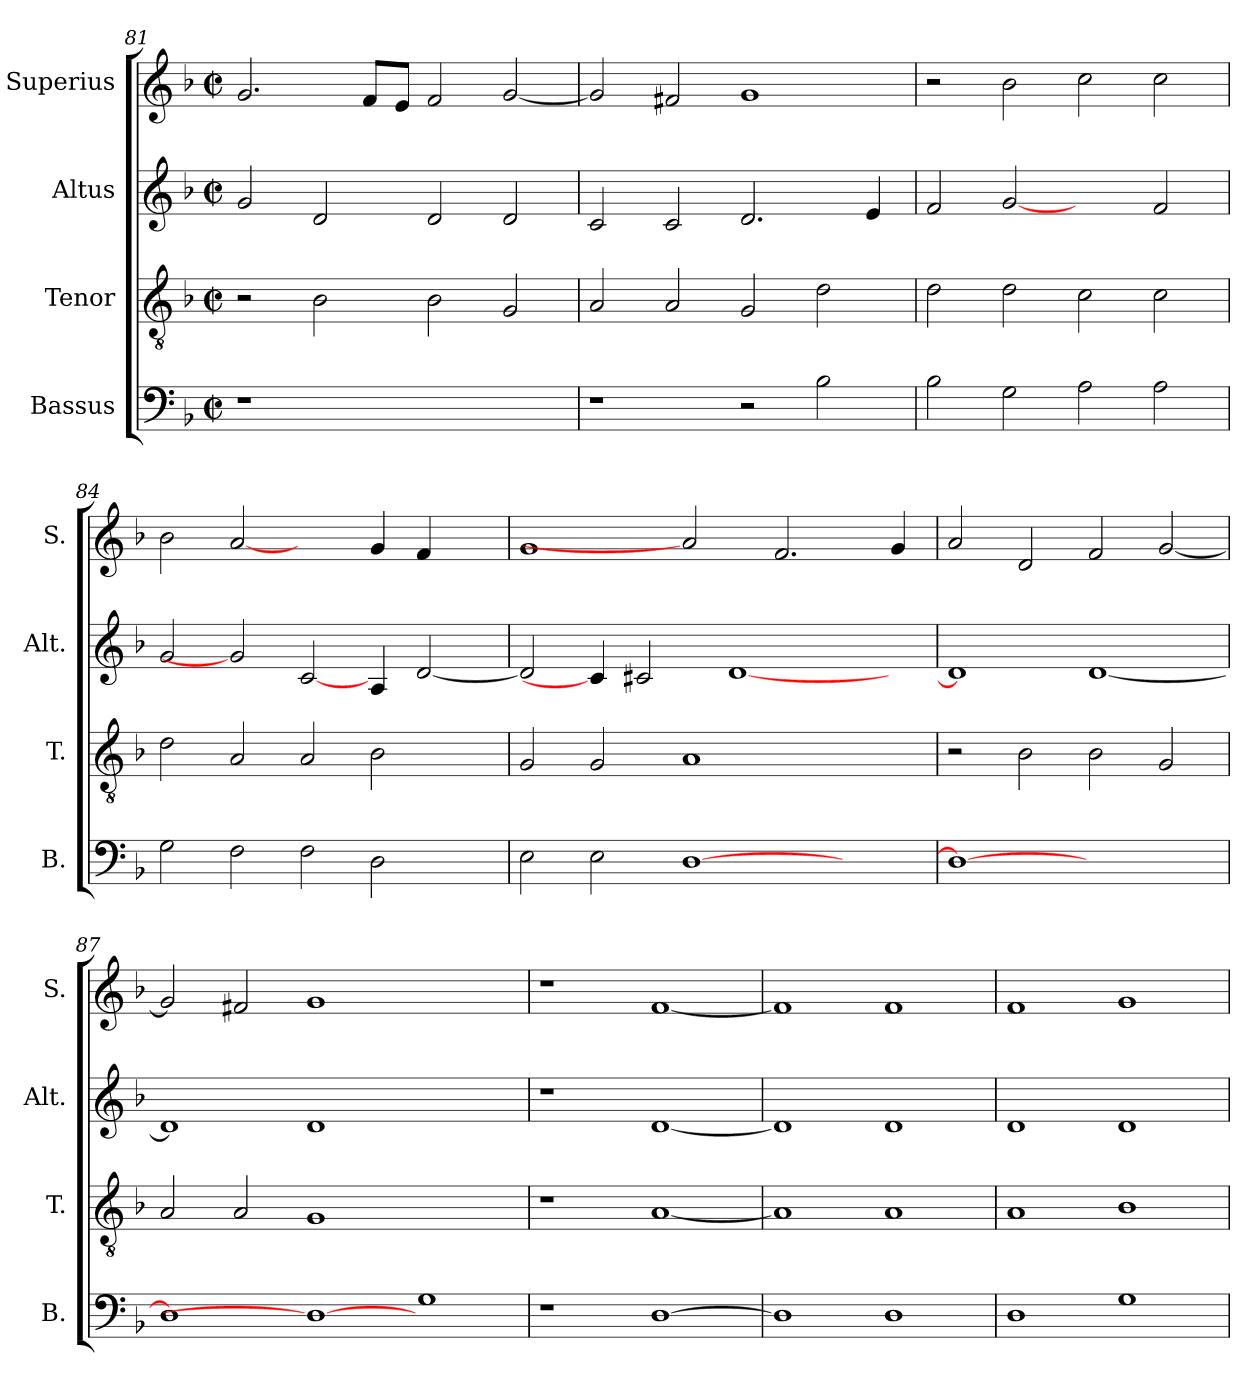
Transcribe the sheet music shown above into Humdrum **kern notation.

**kern	**kern	**kern	**kern
*part4	*part3	*part2	*part1
*staff4	*staff3	*staff2	*staff1
*I"Bassus	*I"Tenor	*I"Altus	*I"Superius
*I'B.	*I'T.	*I'Alt.	*I'S.
!!LO:PB:g=z
*clefF4	*clefGv2	*clefG2	*clefG2
*	*ITrd7c12	*	*
*k[b-]	*k[b-]	*k[b-]	*k[b-]
*F:	*F:	*F:	*F:
*M2/2	*M2/2	*M2/2	*M2/2
*met(c|)	*met(c|)	*met(c|)	*met(c|)
=81	=81	=81	=81
!LO:N:vis=1	!	!	!
1r	2r	2gi/	2.gi/
.	2BB-i\	2di/	.
.	.	.	8fi/L
.	.	.	8ei/J
1ryy	2BB-i\	2di/	2fi/
.	2GGi/	2di/	[<2gi/
=82	=82	=82	=82
1r	2AAi/	2ci/	2gi/]
.	2AAi/	2ci/	2f#Xi/
2r	2GGi/	2.di/	1gi
2B-i\	2Di\	.	.
.	.	4ei/	.
=83	=83	=83	=83
2B-i\	2Di\	2fi/	2r
2Gi\	2Di\	[2gi	2b-i\
2Ai\	2Ci\	2ryy	2cci\
2Ai\	2Ci\	2fi/	2cci\
=84	=84	=84	=84
2Gi\	2Di\	2gi/	2b-i\
2Fi\	2AAi/	2gi]	[2ai
2Fi\	2AAi/	[2ci/	2ryy
2Di\	2BB-i\	4Ai/	4gi/
.	.	[<2di/	4fi/
4ryy	4ryy	.	4ryy
=85	=85	=85	=85
2Ei\	2GGi/	2di/]	1gi
2Ei\	2GGi/	4ci/]	.
.	.	2c#Xi/	.
[>1Di	1AAi	.	2ai]
.	.	[<1di	.
.	.	.	2.fi/
2ryy	2ryy	.	.
.	.	4ryy	4gi/
!!LO:LB:g=z
=86	=86	=86	=86
1Di_>	2r	1di]	2ai/
.	2BB-i\	.	2di/
1ryy	2BB-i\	[<1di	2fi/
.	2GGi/	.	[<2gi/
=87	=87	=87	=87
1Di]	2AAi/	1di]	2gi/]
.	2AAi/	.	2f#Xi/
1Di_	1GGi	1di	1gi
1Gi	1ryy	1ryy	1ryy
=88	=88	=88	=88
1r	1r	1r	1r
[>1Di	[<1AAi	[<1di	[<1fi
=89	=89	=89	=89
1Di]	1AAi]	1di]	1fi]
1Di	1AAi	1di	1fi
=90	=90	=90	=90
1Di	1AAi	1di	1fi
1Gi	1BB-i	1di	1gi
=	=	=	=
*-	*-	*-	*-
